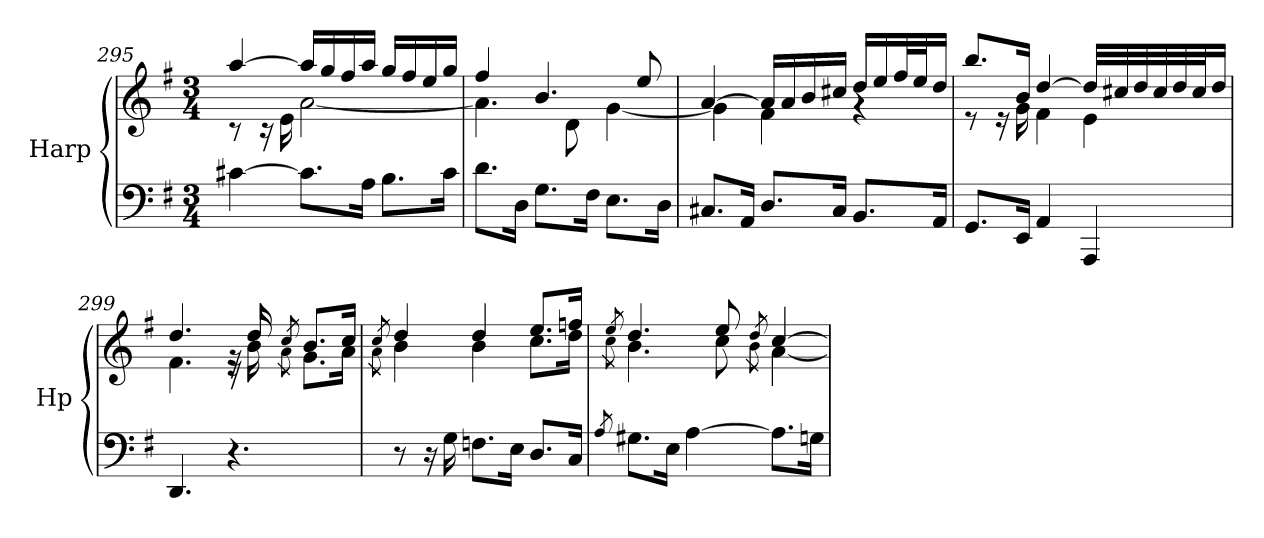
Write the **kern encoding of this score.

**kern	**kern
*part1	*part1
*staff2	*staff1
*I"Harp	*
*I'Hp	*
*clefF4	*clefG2
*k[f#]	*k[f#]
*M3/4	*M3/4
=295	=295
*	*^
[4c#X\	[4aa/	8r
.	.	16r
.	.	16e\
8.c#\L]	16aa/LL]	[2a\
.	16gg/	.
.	16ff#/	.
16A\Jk	16aa/JJ	.
8.B\L	16gg/LL	.
.	16ff#/	.
.	16ee/	.
16c#\Jk	16gg/JJ	.
!!LO:LB:g=z	!!
=296	=296	=296
8.d\L	4ff#/	4.a\]
16D\Jk	.	.
8.G\L	4.b/	.
.	.	8d\
16F#\Jk	.	.
8.E\L	.	[4g\
.	8ee/	.
16D\Jk	.	.
=297	=297	=297
8.C#X/L	[4a/	4g\]
16AA/Jk	.	.
8.D/L	16a/LL]	4f#\
.	16a/	.
.	16b/	.
16C#/Jk	16cc#X/JJ	.
8.BB/L	16dd/LL	4rg
.	16ee/	.
.	32ff#/L	.
.	32ee/J	.
16AA/Jk	16dd/JJ	.
=298	=298	=298
8.GG/L	8.bb/L	8r
.	.	16r
16EE/Jk	16b/Jk	16g\
4AA/	[4dd/	4f#\
4AAA/	32dd/LLL]	4e\
.	32cc#X/	.
.	32dd/	.
.	32cc#/	.
.	32dd/	.
.	32cc#/J	.
.	16dd/JJ	.
=299	=299	=299
4.DD/	4.dd/	4.f#\
4.r	16rg	16r
.	16dd/	16b\
.	8qcc/	8qa\
.	8.b/L	8.g\L
.	16cc/Jk	16a\Jk
!!LO:LB:g=z	!!
=300	=300	=300
.	8qcc/	8qa\
8r	4dd/	4b\
16r	.	.
16G\	.	.
8.Fn\L	4dd/	4b\
16E\Jk	.	.
8.D/L	8.ee/L	8.cc\L
16C/Jk	16ffn/Jk	16dd\Jk
=301	=301	=301
8qA/	8qee/	8qcc\
8.G#X\L	4.dd/	4.b\
16E\Jk	.	.
[4A\	.	.
.	8ee/	8cc\
.	8qdd/	8qb\
8.A\L]	[4cc/	[4a\
16Gn\Jk	.	.
*	*v	*v
=	=
*-	*-
